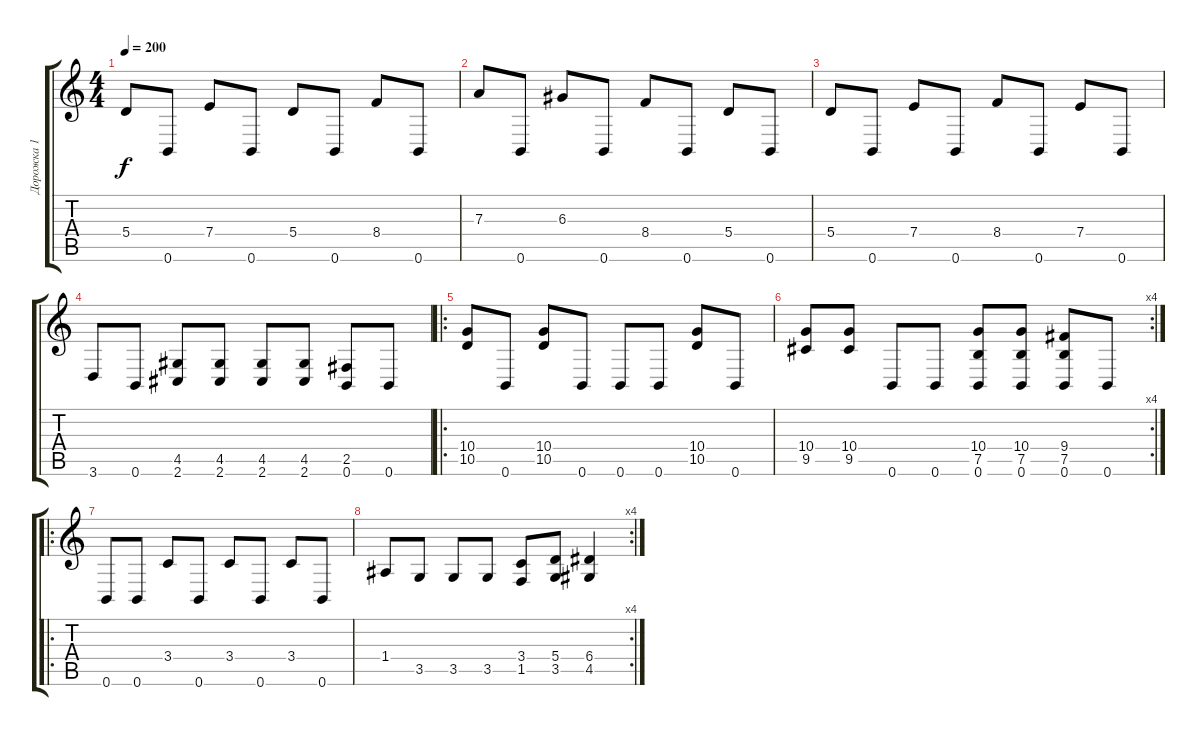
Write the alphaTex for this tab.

\track ("Дорожка 1" "Дорожка 1") {instrument overdrivenguitar}
\staff {score tabs}
\tuning (B3 Gb3 D3 A2 E2 B1) {hide}
\ts (4 4)
\tempo 200
\clef g2
\ks c
5.4.8{dy f} 0.6.8 7.4.8 0.6.8 5.4.8 0.6.8 8.4.8 0.6.8 |
7.3.8 0.6.8 6.3.8 0.6.8 8.4.8 0.6.8 5.4.8 0.6.8 |
5.4.8 0.6.8 7.4.8 0.6.8 8.4.8 0.6.8 7.4.8 0.6.8 |
3.6.8 0.6.8 (4.5 2.6).8 (4.5 2.6).8 (4.5 2.6).8 (4.5 2.6).8 (2.5 0.6).8 0.6.8 |
\ro
(10.4 10.5).8 0.6.8 (10.4 10.5).8 0.6.8 0.6.8 0.6.8 (10.4 10.5).8 0.6.8 |
\rc 4
(10.4 9.5).8 (10.4 9.5).8 0.6.8 0.6.8 (10.4 7.5 0.6).8 (10.4 7.5 0.6).8 (9.4 7.5 0.6).8 0.6.8 |
\ro
0.6.8 0.6.8 3.4.8 0.6.8 3.4.8 0.6.8 3.4.8 0.6.8 |
\rc 4
1.4.8 3.5.8 3.5.8 3.5.8 (3.4 1.5).8 (5.4 3.5).8 (6.4 4.5).4
